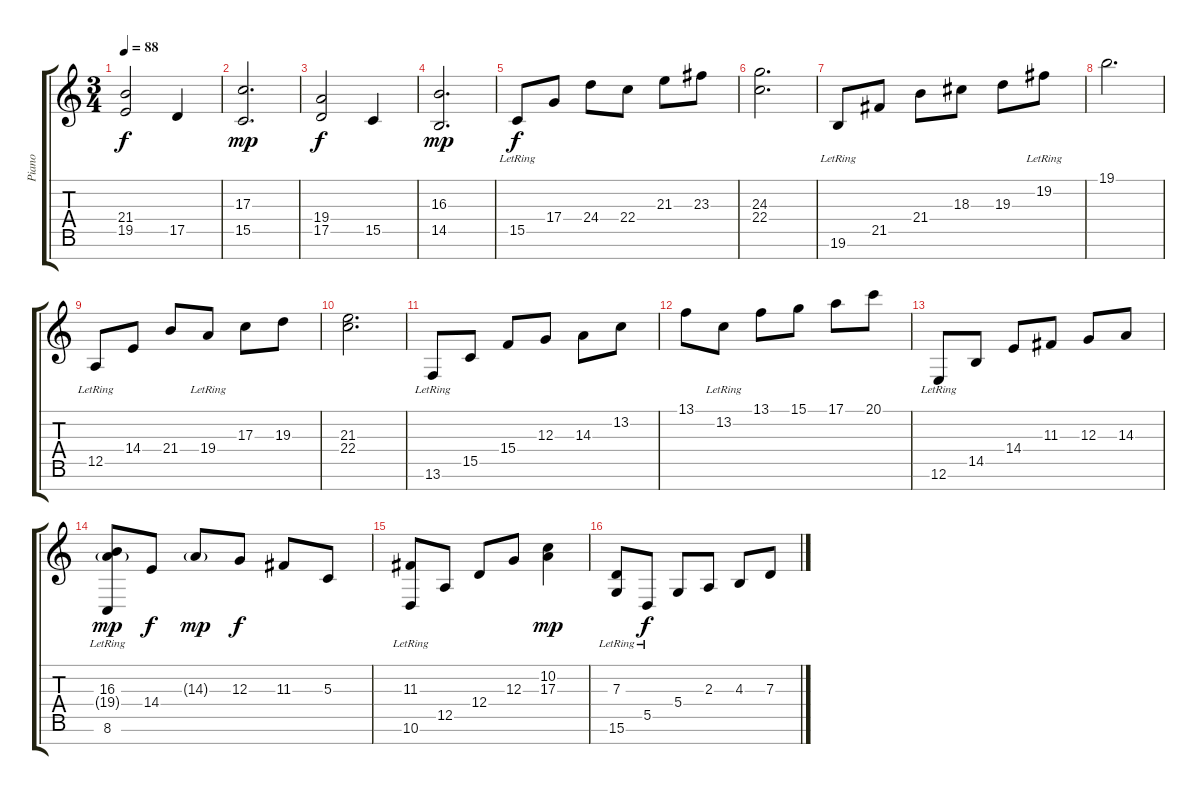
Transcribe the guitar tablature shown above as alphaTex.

\track ("Piano" "Piano") {instrument acousticgrandpiano}
\staff {score tabs}
\tuning (E4 B3 G3 D3 A2 E2 B1) {hide}
\ts (3 4)
\tempo 88
\clef g2
\ks c
(21.4 19.5).2{dy f instrument acousticgrandpiano} 17.5.4 |
(17.3 15.5).2{d dy mp} |
(19.4 17.5).2{dy f} 15.5.4 |
(16.3 14.5).2{d dy mp} |
15.5{lr}.8{dy f} 17.4.8 24.4.8 22.4.8 21.3.8 23.3.8 |
(24.3 22.4).2{d volume 0} |
19.6{lr}.8{volume 16} 21.5.8 21.4.8 18.3.8 19.3.8 19.2{lr}.8 |
19.1.2{d} |
12.5{lr}.8 14.4.8 21.4.8 19.4{lr}.8 17.3.8 19.3.8 |
(21.3 22.4).2{d volume 0} |
13.6{lr}.8{volume 16} 15.5.8 15.4.8 12.3.8 14.3.8 13.2.8 |
13.1.8 13.2{lr}.8 13.1.8 15.1.8 17.1.8 20.1.8 |
12.6{lr}.8 14.5.8 14.4.8 11.3.8 12.3.8 14.3.8 |
(16.3 19.4{g} 8.6{lr}).8{dy mp} 14.4.8{dy f} 14.3{g}.8{dy mp} 12.3.8{dy f} 11.3.8 5.3.8 |
(11.3 10.6{lr}).8 12.5.8 12.4.8 12.3.8 (10.2 17.3).4{dy mp} |
(7.3 15.6{lr}).8 5.5{lr}.8{dy f} 5.4.8 2.3.8 4.3.8 7.3.8
